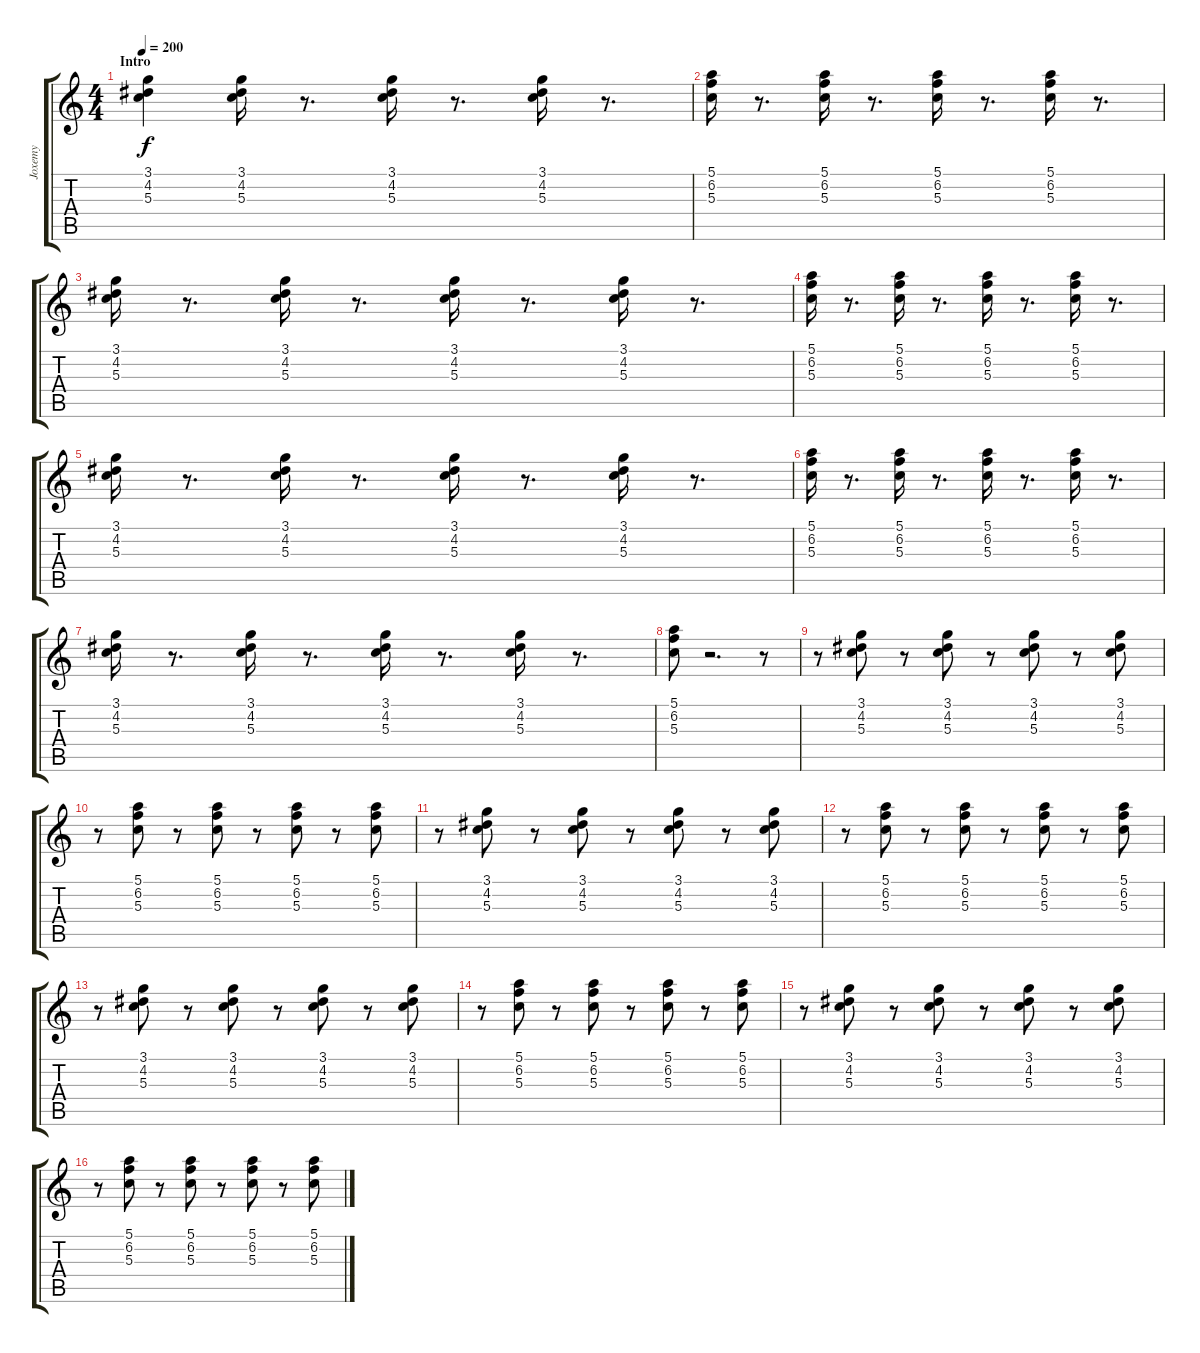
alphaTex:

\track ("Joxemy" "Joxemy") {instrument electricguitarmuted}
\staff {score tabs}
\tuning (E4 B3 G3 D3 A2 E2) {hide}
\ts (4 4)
\section ("" "Intro")
\tempo 200
\clef g2
\ks c
(3.1 4.2 5.3).4{dy f instrument electricguitarmuted} (3.1 4.2 5.3).16 r.8{d} (3.1 4.2 5.3).16 r.8{d} (3.1 4.2 5.3).16 r.8{d} |
(5.1 6.2 5.3).16 r.8{d} (5.1 6.2 5.3).16 r.8{d} (5.1 6.2 5.3).16 r.8{d} (5.1 6.2 5.3).16 r.8{d} |
(3.1 4.2 5.3).16 r.8{d} (3.1 4.2 5.3).16 r.8{d} (3.1 4.2 5.3).16 r.8{d} (3.1 4.2 5.3).16 r.8{d} |
(5.1 6.2 5.3).16 r.8{d} (5.1 6.2 5.3).16 r.8{d} (5.1 6.2 5.3).16 r.8{d} (5.1 6.2 5.3).16 r.8{d} |
(3.1 4.2 5.3).16 r.8{d} (3.1 4.2 5.3).16 r.8{d} (3.1 4.2 5.3).16 r.8{d} (3.1 4.2 5.3).16 r.8{d} |
(5.1 6.2 5.3).16 r.8{d} (5.1 6.2 5.3).16 r.8{d} (5.1 6.2 5.3).16 r.8{d} (5.1 6.2 5.3).16 r.8{d} |
(3.1 4.2 5.3).16 r.8{d} (3.1 4.2 5.3).16 r.8{d} (3.1 4.2 5.3).16 r.8{d} (3.1 4.2 5.3).16 r.8{d} |
(5.1 6.2 5.3).8 r.2{d} r.8 |
r.8 (3.1 4.2 5.3).8 r.8 (3.1 4.2 5.3).8 r.8 (3.1 4.2 5.3).8 r.8 (3.1 4.2 5.3).8 |
r.8 (5.1 6.2 5.3).8 r.8 (5.1 6.2 5.3).8 r.8 (5.1 6.2 5.3).8 r.8 (5.1 6.2 5.3).8 |
r.8 (3.1 4.2 5.3).8 r.8 (3.1 4.2 5.3).8 r.8 (3.1 4.2 5.3).8 r.8 (3.1 4.2 5.3).8 |
r.8 (5.1 6.2 5.3).8 r.8 (5.1 6.2 5.3).8 r.8 (5.1 6.2 5.3).8 r.8 (5.1 6.2 5.3).8 |
r.8 (3.1 4.2 5.3).8 r.8 (3.1 4.2 5.3).8 r.8 (3.1 4.2 5.3).8 r.8 (3.1 4.2 5.3).8 |
r.8 (5.1 6.2 5.3).8 r.8 (5.1 6.2 5.3).8 r.8 (5.1 6.2 5.3).8 r.8 (5.1 6.2 5.3).8 |
r.8 (3.1 4.2 5.3).8 r.8 (3.1 4.2 5.3).8 r.8 (3.1 4.2 5.3).8 r.8 (3.1 4.2 5.3).8 |
r.8 (5.1 6.2 5.3).8 r.8 (5.1 6.2 5.3).8 r.8 (5.1 6.2 5.3).8 r.8 (5.1 6.2 5.3).8
